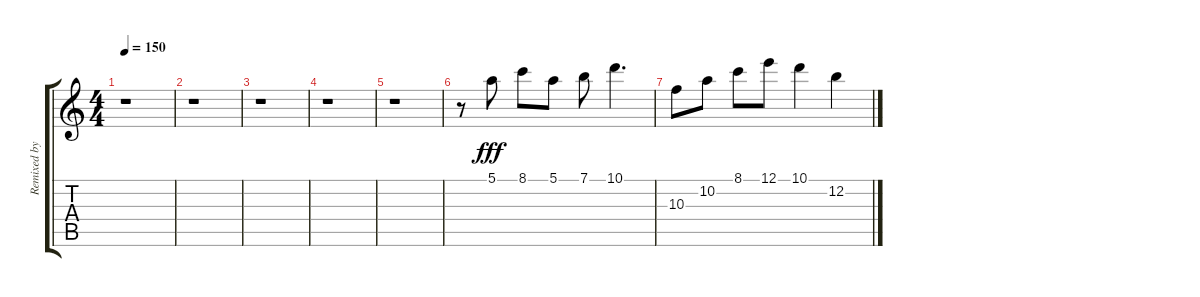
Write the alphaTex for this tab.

\track ("Remixed by: Tony Thai" "Remixed by") {instrument distortionguitar}
\staff {score tabs}
\tuning (E4 B3 G3 D3 A2 E2) {hide}
\ts (4 4)
\tempo 150
\clef g2
\ks c
r.1{dy fff} |
r.1 |
r.1 |
r.1 |
r.1 |
r.8 5.1.8{volume 2} 8.1.8{volume 2} 5.1.8{volume 2} 7.1.8{volume 2} 10.1.4{d volume 2} |
10.3.8{volume 1} 10.2.8{volume 1} 8.1.8{volume 1} 12.1.8{volume 1} 10.1.4{volume 0} 12.2.4{volume 0}
